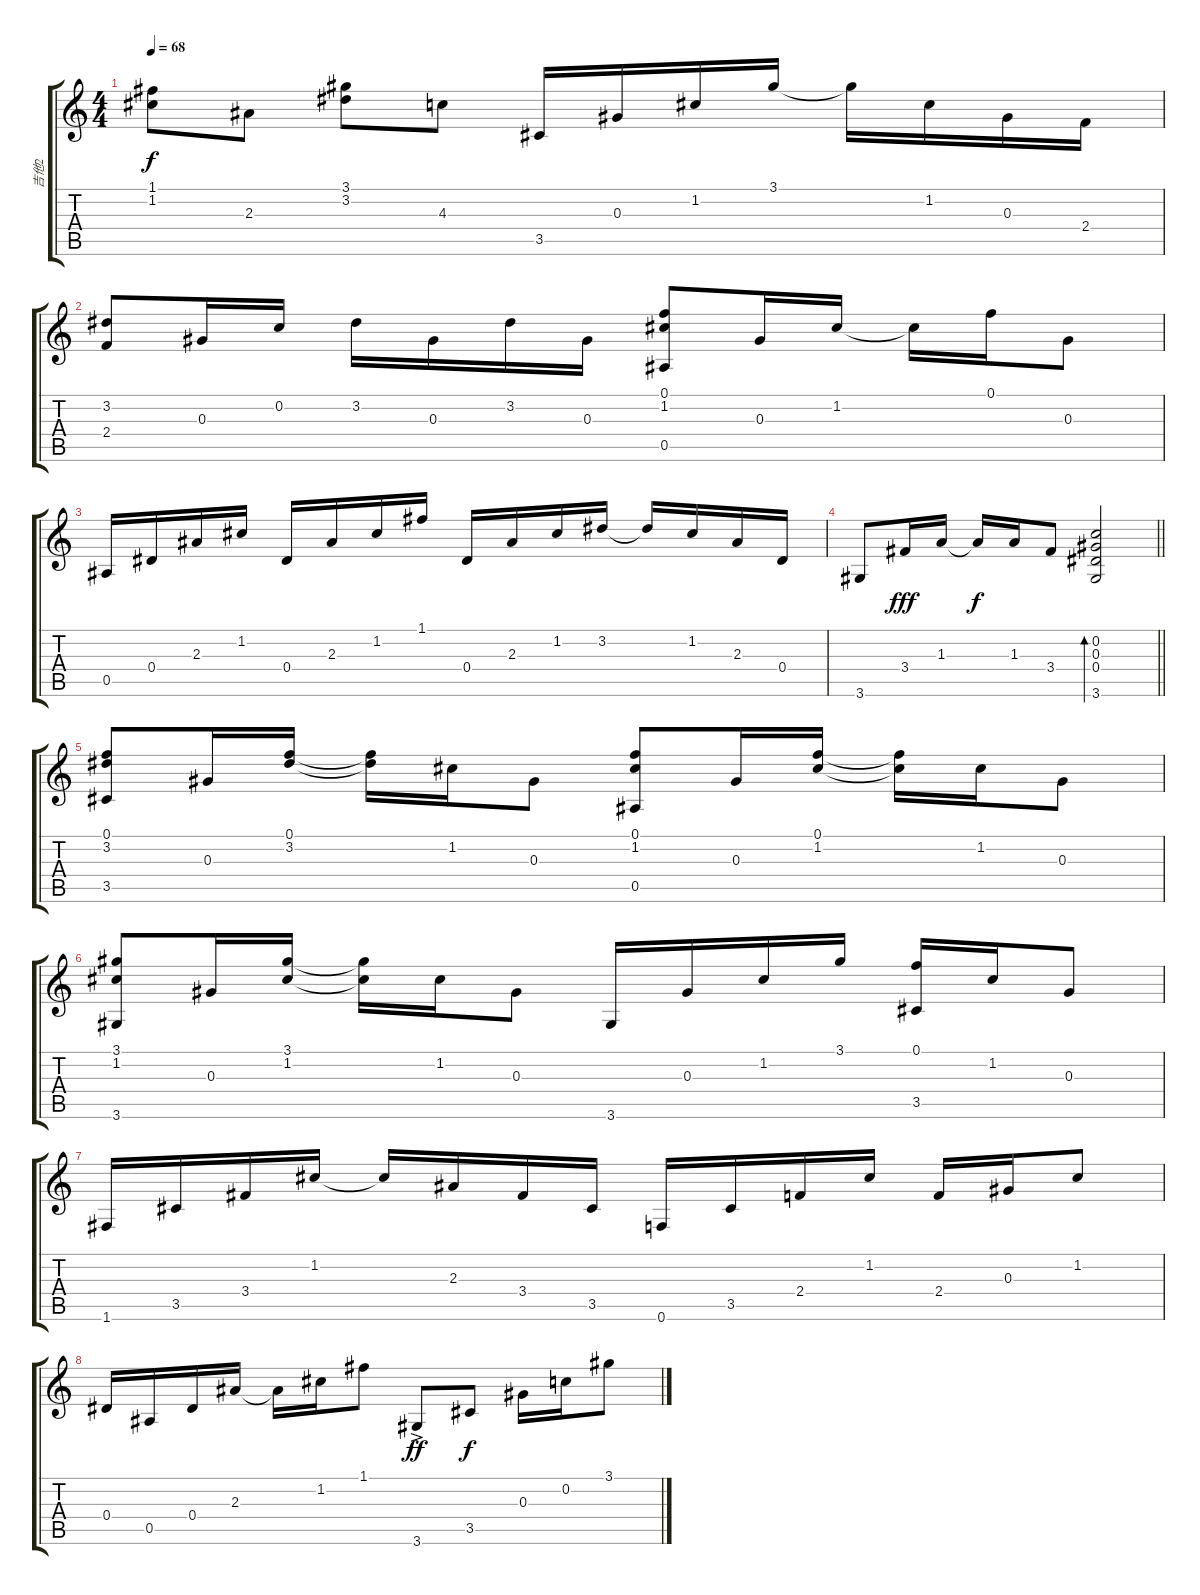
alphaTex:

\track ("吉他2" "吉他2") {instrument acousticguitarsteel}
\staff {score tabs}
\tuning (F4 C4 Ab3 Eb3 Bb2 F2) {hide}
\ts (4 4)
\tempo 68
\clef g2
\ks c
(1.1 1.2).8{dy f} 2.3.8 (3.1 3.2).8 4.3.8 3.5.16 0.3.16 1.2.16 3.1.16 3.1{t}.16 1.2.16 0.3.16 2.4.16 |
(3.2 2.4).8 0.3.16 0.2.16 3.2.16 0.3.16 3.2.16 0.3.16 (0.1 1.2 0.5).8 0.3.16 1.2.16 1.2{t}.16 0.1.16 0.3.8 |
0.5.16 0.4.16 2.3.16 1.2.16 0.4.16 2.3.16 1.2.16 1.1.16 0.4.16 2.3.16 1.2.16 3.2.16 3.2{t}.16 1.2.16 2.3.16 0.4.16 |
\barLineRight lightlight
3.6.8 3.4.16{dy fff} 1.3.16 1.3{t}.16{dy f} 1.3.16 3.4.8 (0.2 0.3 0.4 3.6).2{bd 120} |
(0.1 3.2 3.5).8 0.3.16 (0.1 3.2).16 (0.1{t} 3.2{t}).16 1.2.16 0.3.8 (0.1 1.2 0.5).8 0.3.16 (0.1 1.2).16 (0.1{t} 1.2{t}).16 1.2.16 0.3.8 |
(3.1 1.2 3.6).8 0.3.16 (3.1 1.2).16 (3.1{t} 1.2{t}).16 1.2.16 0.3.8 3.6.16 0.3.16 1.2.16 3.1.16 (0.1 3.5).16 1.2.16 0.3.8 |
1.6.16 3.5.16 3.4.16 1.2.16 1.2{t}.16 2.3.16 3.4.16 3.5.16 0.6.16 3.5.16 2.4.16 1.2.16 2.4.16 0.3.16 1.2.8 |
0.4.16 0.5.16 0.4.16 2.3.16 2.3{t}.16 1.2.16 1.1.8 3.6{ac}.8{dy ff} 3.5.8{dy f} 0.3.16 0.2.16 3.1.8
